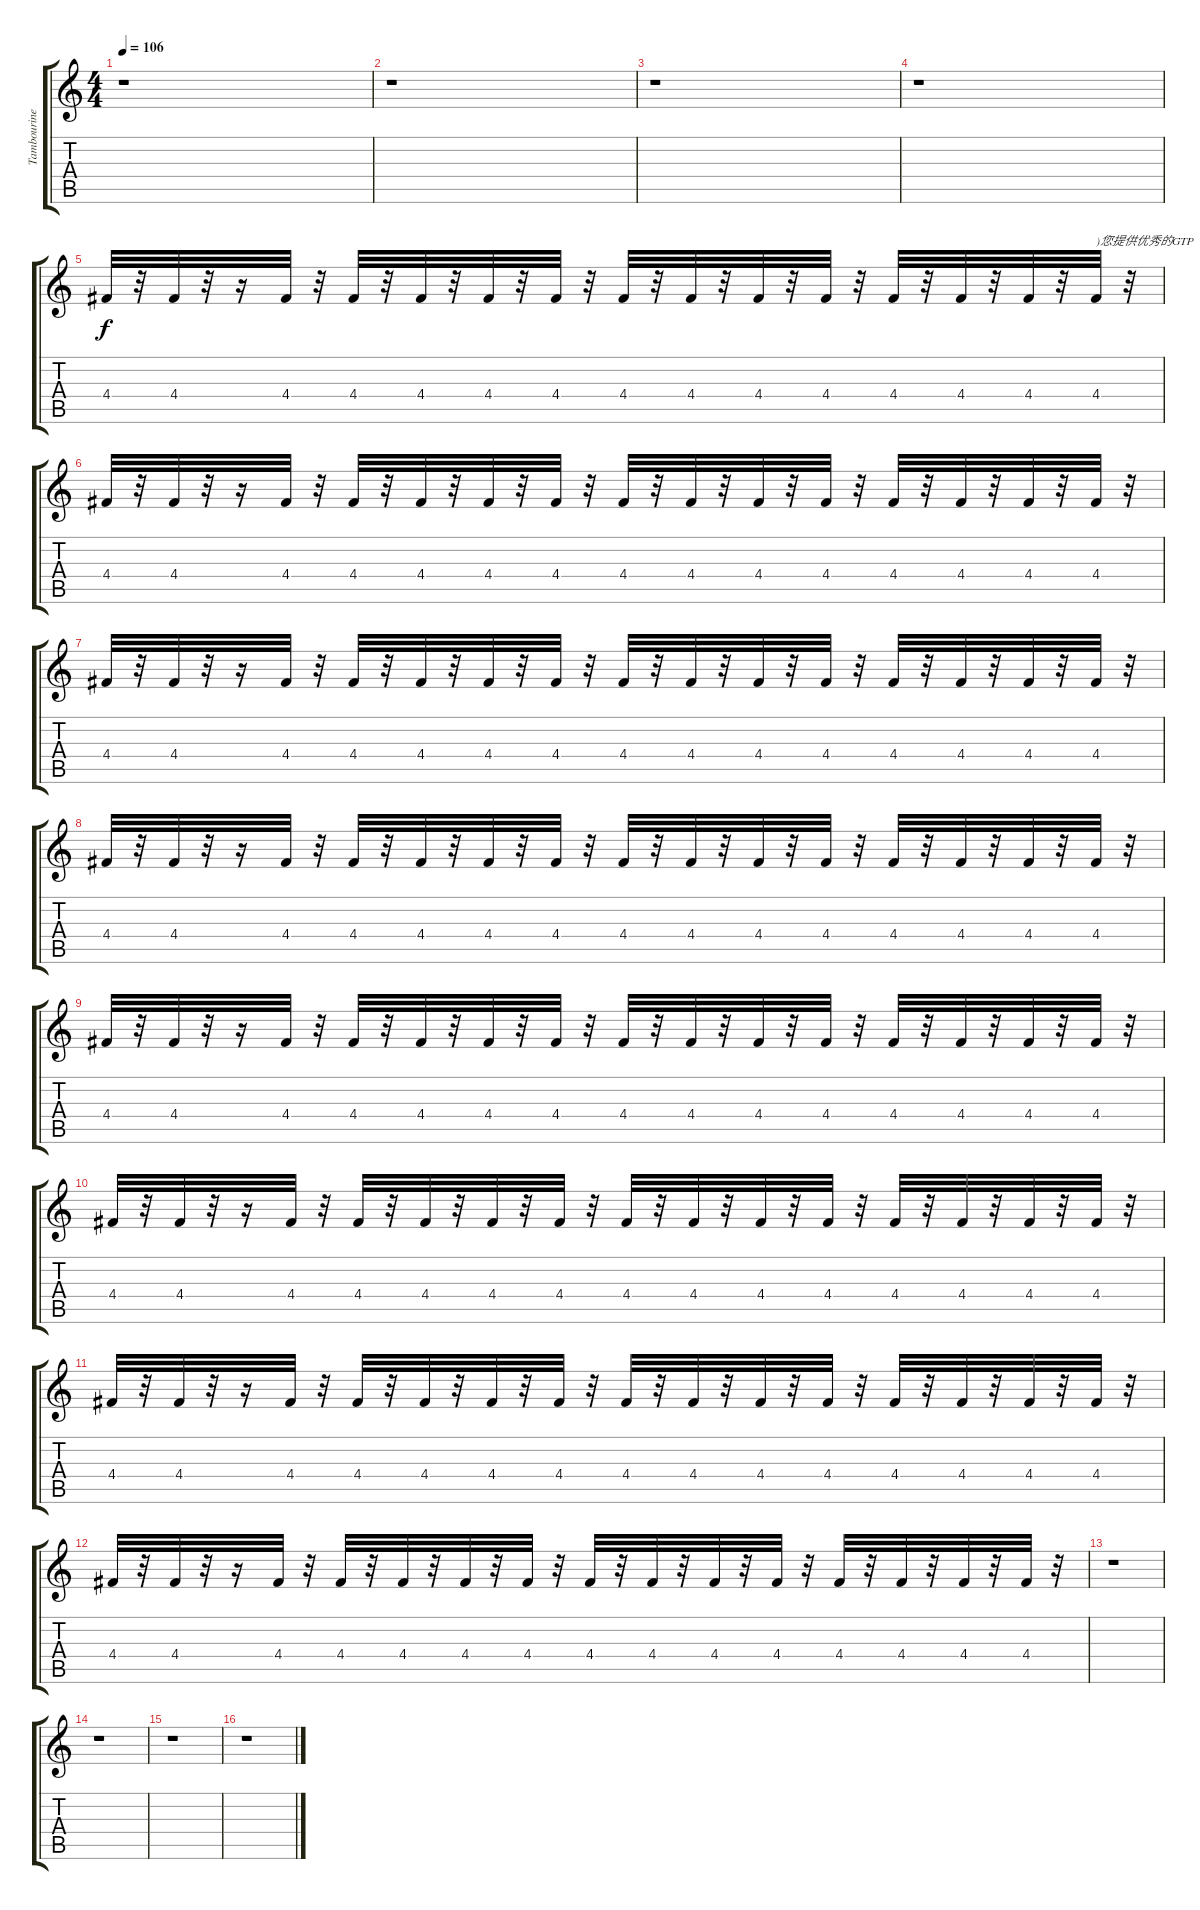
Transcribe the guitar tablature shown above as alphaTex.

\track ("Tambourine" "Tambourine") {instrument acousticguitarnylon}
\staff {score tabs}
\tuning (E4 B3 G3 D3 A2 E2) {hide}
\ts (4 4)
\tempo 106
\clef g2
\ks c
r.1{dy f} |
r.1 |
r.1 |
r.1 |
4.4.32 r.32 4.4.32 r.32 r.16 4.4.32 r.32 4.4.32 r.32 4.4.32 r.32 4.4.32 r.32 4.4.32 r.32 4.4.32 r.32 4.4.32 r.32 4.4.32 r.32 4.4.32 r.32 4.4.32 r.32 4.4.32 r.32 4.4.32 r.32 4.4.32{txt ")您提供优秀的GTP"} r.32 |
4.4.32 r.32 4.4.32 r.32 r.16 4.4.32 r.32 4.4.32 r.32 4.4.32 r.32 4.4.32 r.32 4.4.32 r.32 4.4.32 r.32 4.4.32 r.32 4.4.32 r.32 4.4.32 r.32 4.4.32 r.32 4.4.32 r.32 4.4.32 r.32 4.4.32 r.32 |
4.4.32 r.32 4.4.32 r.32 r.16 4.4.32 r.32 4.4.32 r.32 4.4.32 r.32 4.4.32 r.32 4.4.32 r.32 4.4.32 r.32 4.4.32 r.32 4.4.32 r.32 4.4.32 r.32 4.4.32 r.32 4.4.32 r.32 4.4.32 r.32 4.4.32 r.32 |
4.4.32 r.32 4.4.32 r.32 r.16 4.4.32 r.32 4.4.32 r.32 4.4.32 r.32 4.4.32 r.32 4.4.32 r.32 4.4.32 r.32 4.4.32 r.32 4.4.32 r.32 4.4.32 r.32 4.4.32 r.32 4.4.32 r.32 4.4.32 r.32 4.4.32 r.32 |
4.4.32 r.32 4.4.32 r.32 r.16 4.4.32 r.32 4.4.32 r.32 4.4.32 r.32 4.4.32 r.32 4.4.32 r.32 4.4.32 r.32 4.4.32 r.32 4.4.32 r.32 4.4.32 r.32 4.4.32 r.32 4.4.32 r.32 4.4.32 r.32 4.4.32 r.32 |
4.4.32 r.32 4.4.32 r.32 r.16 4.4.32 r.32 4.4.32 r.32 4.4.32 r.32 4.4.32 r.32 4.4.32 r.32 4.4.32 r.32 4.4.32 r.32 4.4.32 r.32 4.4.32 r.32 4.4.32 r.32 4.4.32 r.32 4.4.32 r.32 4.4.32 r.32 |
4.4.32 r.32 4.4.32 r.32 r.16 4.4.32 r.32 4.4.32 r.32 4.4.32 r.32 4.4.32 r.32 4.4.32 r.32 4.4.32 r.32 4.4.32 r.32 4.4.32 r.32 4.4.32 r.32 4.4.32 r.32 4.4.32 r.32 4.4.32 r.32 4.4.32 r.32 |
4.4.32 r.32 4.4.32 r.32 r.16 4.4.32 r.32 4.4.32 r.32 4.4.32 r.32 4.4.32 r.32 4.4.32 r.32 4.4.32 r.32 4.4.32 r.32 4.4.32 r.32 4.4.32 r.32 4.4.32 r.32 4.4.32 r.32 4.4.32 r.32 4.4.32 r.32 |
r.1 |
r.1 |
r.1 |
r.1
